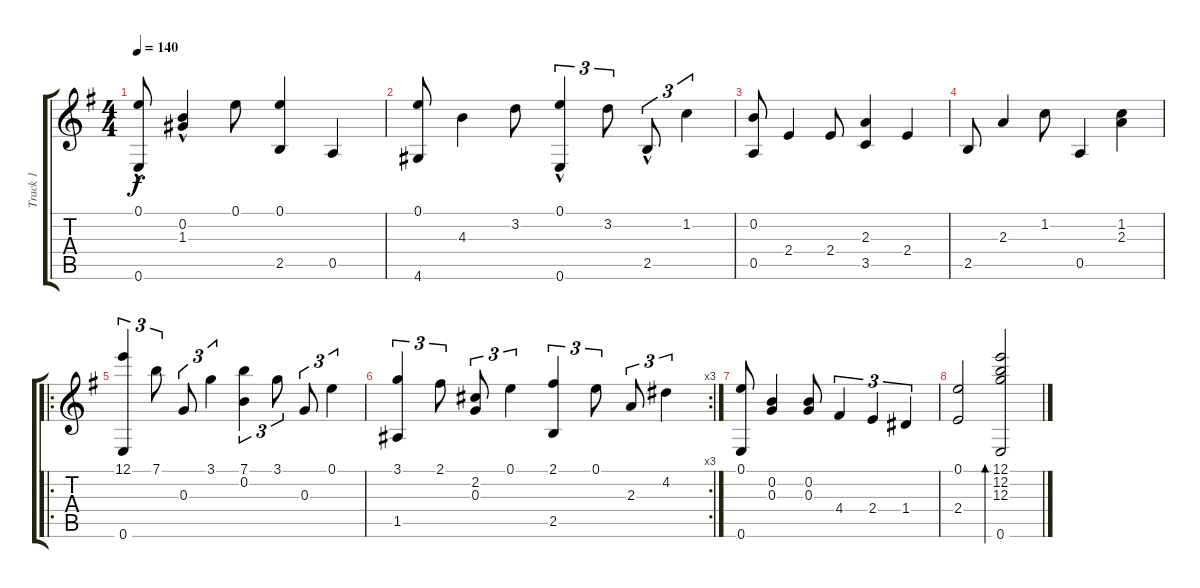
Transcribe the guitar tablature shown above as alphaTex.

\track ("Track 1" "Track 1") {instrument acousticguitarnylon}
\staff {score tabs}
\tuning (E4 B3 G3 D3 A2 E2) {hide}
\ts (4 4)
\tempo 140
\clef g2
\ks eminor
(0.1{hac} 0.6).8{dy f} (0.2{hac} 1.3{hac}).4 0.1.8 (0.1 2.5).4 0.5.4 |
(0.1 4.6).8 4.3.4 3.2.8 (0.1 0.6{hac}).4{tu (3 2)} 3.2.8{tu (3 2)} 2.5{hac}.8{tu (3 2)} 1.2.4{tu (3 2)} |
(0.2 0.5).8 2.4.4 2.4.8 (2.3 3.5).4 2.4.4 |
2.5.8 2.3.4 1.2.8 0.5.4 (1.2 2.3).4 |
\ro
(12.1 0.6).4{tu (3 2)} 7.1.8{tu (3 2)} 0.3.8{tu (3 2)} 3.1.4{tu (3 2)} (7.1 0.2).4{tu (3 2)} 3.1.8{tu (3 2)} 0.3.8{tu (3 2)} 0.1.4{tu (3 2)} |
\rc 3
(3.1 1.5).4{tu (3 2)} 2.1.8{tu (3 2)} (2.2 0.3).8{tu (3 2)} 0.1.4{tu (3 2)} (2.1 2.5).4{tu (3 2)} 0.1.8{tu (3 2)} 2.3.8{tu (3 2)} 4.2.4{tu (3 2)} |
(0.1 0.6).8 (0.2 0.3).4 (0.2 0.3).8 4.4.4{tu (3 2)} 2.4.4{tu (3 2)} 1.4.4{tu (3 2)} |
(0.1 2.4).2 (12.1 12.2 12.3 0.6).2{bd 480}
